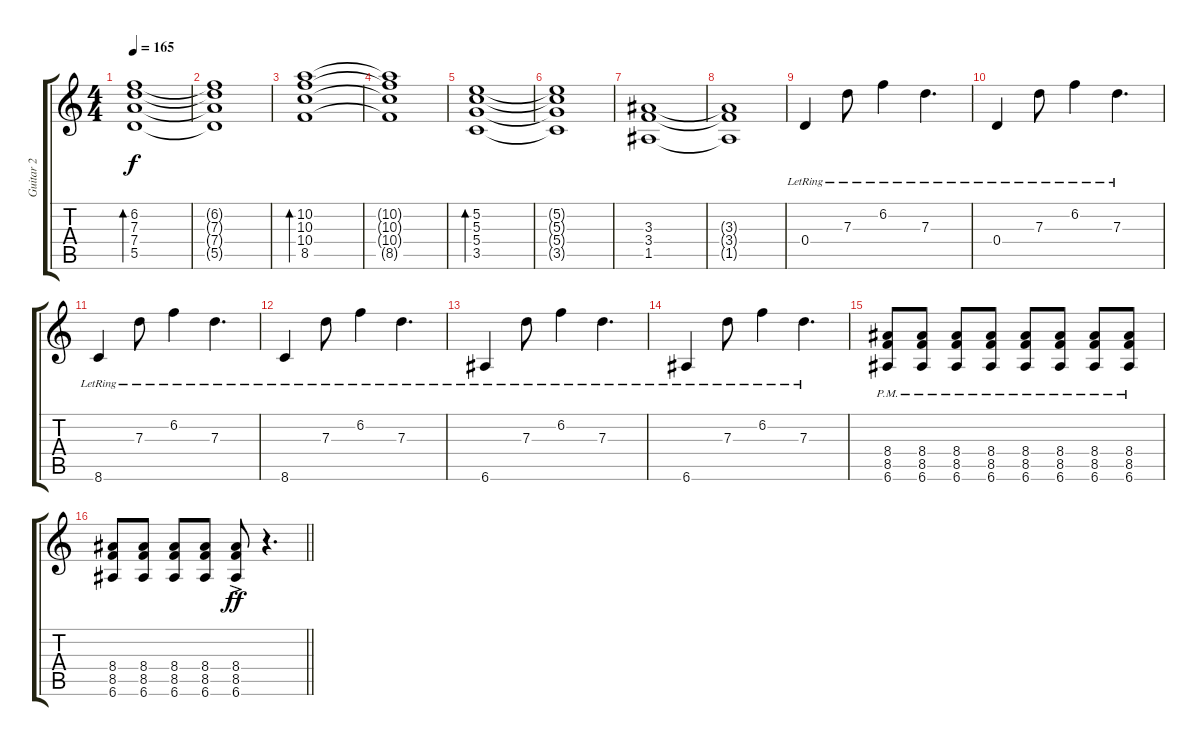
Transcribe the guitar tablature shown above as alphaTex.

\track ("Guitar 2" "Guitar 2") {instrument overdrivenguitar}
\staff {score tabs}
\tuning (E4 B3 G3 D3 A2 E2) {hide}
\ts (4 4)
\tempo 165
\clef g2
\ks c
(6.2 7.3 7.4 5.5).1{bd 240 dy f} |
(6.2{t} 7.3{t} 7.4{t} 5.5{t}).1 |
(10.2 10.3 10.4 8.5).1{bd 240} |
(10.2{t} 10.3{t} 10.4{t} 8.5{t}).1 |
(5.2 5.3 5.4 3.5).1{bd 240} |
(5.2{t} 5.3{t} 5.4{t} 3.5{t}).1 |
(3.3 3.4 1.5).1 |
(3.3{t} 3.4{t} 1.5{t}).1 |
0.4{lr}.4 7.3{lr}.8 6.2{lr}.4 7.3{lr}.4{d} |
0.4{lr}.4 7.3{lr}.8 6.2{lr}.4 7.3{lr}.4{d} |
8.6{lr}.4 7.3{lr}.8 6.2{lr}.4 7.3{lr}.4{d} |
8.6{lr}.4 7.3{lr}.8 6.2{lr}.4 7.3{lr}.4{d} |
6.6{lr}.4 7.3{lr}.8 6.2{lr}.4 7.3{lr}.4{d} |
6.6{lr}.4 7.3{lr}.8 6.2{lr}.4 7.3{lr}.4{d} |
(8.4{pm} 8.5{pm} 6.6{pm}).8{instrument overdrivenguitar} (8.4{pm} 8.5{pm} 6.6{pm}).8 (8.4{pm} 8.5{pm} 6.6{pm}).8 (8.4{pm} 8.5{pm} 6.6{pm}).8 (8.4{pm} 8.5{pm} 6.6{pm}).8 (8.4{pm} 8.5{pm} 6.6{pm}).8 (8.4{pm} 8.5{pm} 6.6{pm}).8 (8.4{pm} 8.5{pm} 6.6{pm}).8 |
\barLineRight lightlight
(8.4 8.5 6.6).8 (8.4 8.5 6.6).8 (8.4 8.5 6.6).8 (8.4 8.5 6.6).8 (8.4{ac} 8.5{ac} 6.6{ac}).8{dy ff} r.4{d}
